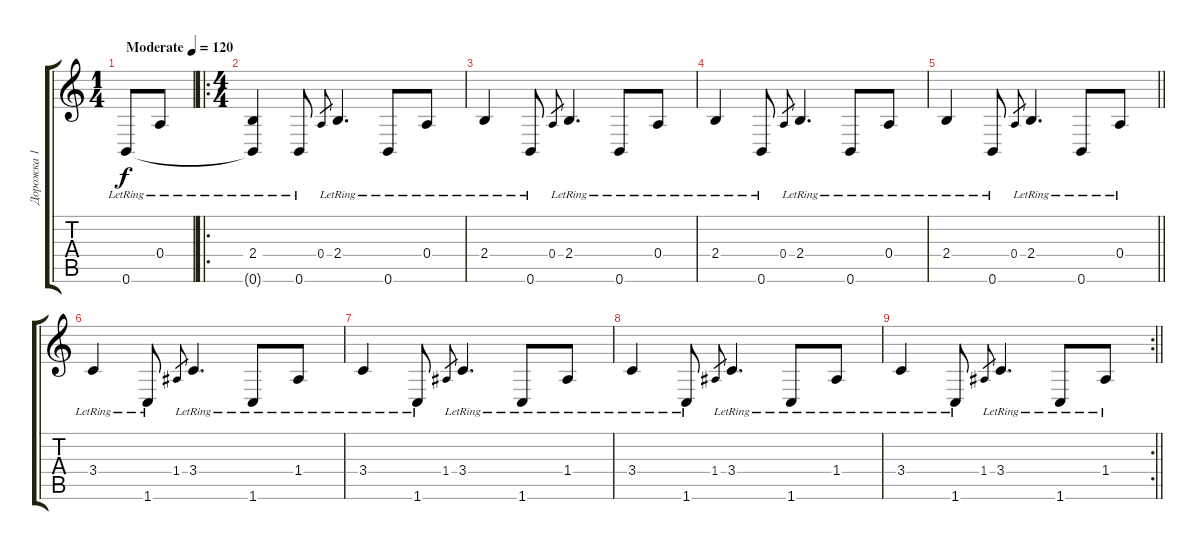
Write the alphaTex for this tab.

\track ("Дорожка 1" "Дорожка 1") {instrument acousticguitarsteel}
\staff {score tabs}
\tuning (B3 Gb3 D3 A2 E2 B1) {hide}
\ts (1 4)
\tempo (120 "Moderate")
\clef g2
\ks c
0.6{lr}.8{dy f instrument acousticguitarsteel} 0.4{lr}.8 |
\ro
\ts (4 4)
(2.4{lr} 0.6{t}).4 0.6{lr}.8 0.4.8{gr} 2.4{lr}.4{d} 0.6{lr}.8 0.4{lr}.8 |
2.4{lr}.4 0.6{lr}.8 0.4.8{gr} 2.4{lr}.4{d} 0.6{lr}.8 0.4{lr}.8 |
2.4{lr}.4 0.6{lr}.8 0.4.8{gr} 2.4{lr}.4{d} 0.6{lr}.8 0.4{lr}.8 |
\barLineRight lightlight
2.4{lr}.4 0.6{lr}.8 0.4.8{gr} 2.4{lr}.4{d} 0.6{lr}.8 0.4{lr}.8 |
3.4{lr}.4 1.6{lr}.8 1.4.8{gr} 3.4{lr}.4{d} 1.6{lr}.8 1.4{lr}.8 |
3.4{lr}.4 1.6{lr}.8 1.4.8{gr} 3.4{lr}.4{d} 1.6{lr}.8 1.4{lr}.8 |
3.4{lr}.4 1.6{lr}.8 1.4.8{gr} 3.4{lr}.4{d} 1.6{lr}.8 1.4{lr}.8 |
\rc 2
\barLineRight lightlight
3.4{lr}.4 1.6{lr}.8 1.4.8{gr} 3.4{lr}.4{d} 1.6{lr}.8 1.4{lr}.8
